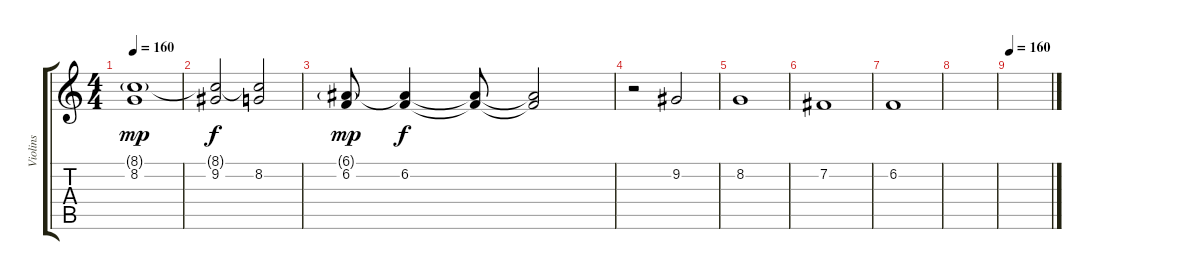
\track ("Violins" "Violins") {instrument stringensemble1}
\staff {score tabs}
\tuning (E4 B3 G3 D3 A2 E2) {hide}
\ts (4 4)
\tempo 160
\clef g2
\ks c
(8.1{g} 8.2).1{dy mp} |
(8.1{t} 9.2).2{dy f} (8.1{t} 8.2).2 |
(6.1{g} 6.2).8{dy mp} (6.1{t} 6.2).4{dy f} (6.1{t} 6.2{t}).8 (6.1{t} 6.2{t}).2 |
r.2 9.2.2 |
8.2.1 |
7.2.1 |
6.2.1 |
|
\tempo 160
